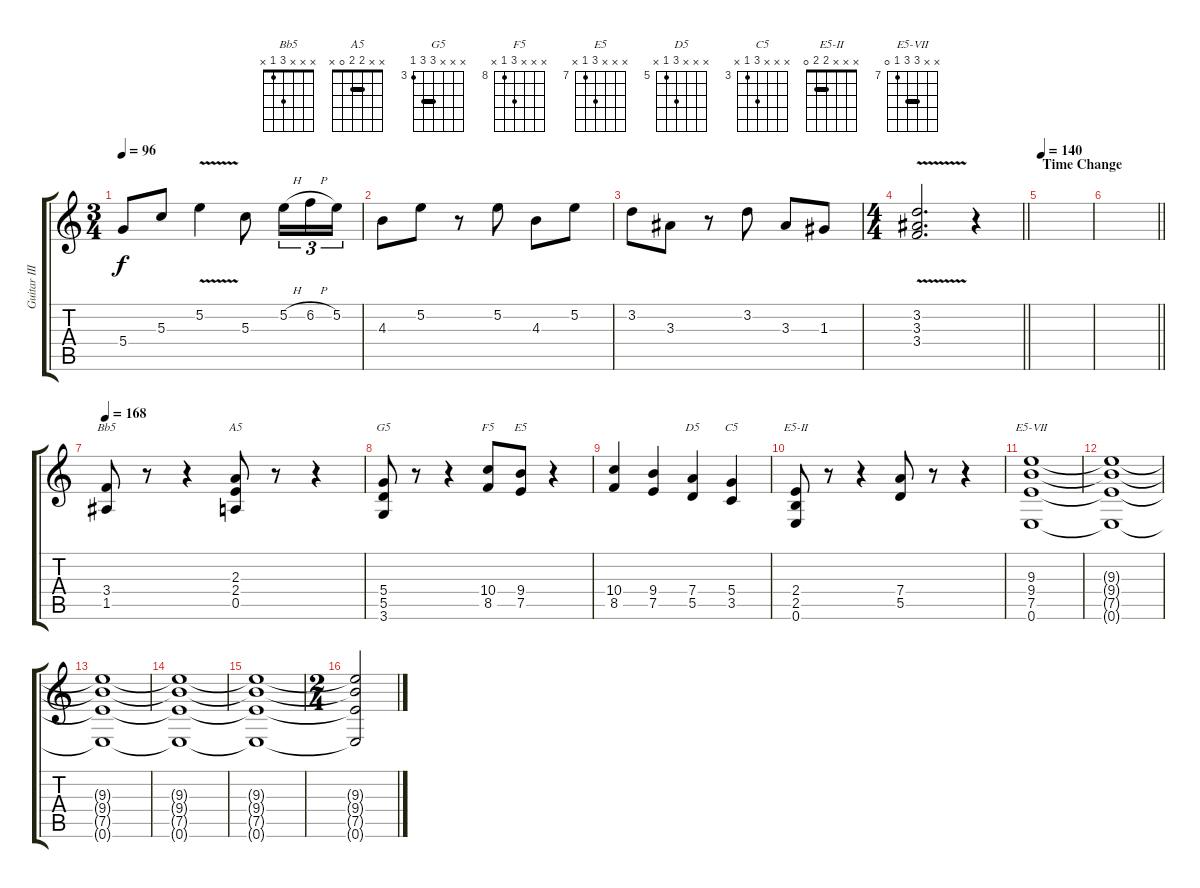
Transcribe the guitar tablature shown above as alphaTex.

\track ("Guitar III" "Guitar III") {instrument overdrivenguitar}
\staff {score tabs}
\tuning (E4 B3 G3 D3 A2 E2) {hide}
\chord ("Bb5" x x x 3 1 x)
\chord ("A5" x x 2 2 0 x) {barre 2}
\chord ("G5" x x x 5 5 3) {firstfret 3 barre 5}
\chord ("F5" x x x 10 8 x) {firstfret 8}
\chord ("E5" x x x 9 7 x) {firstfret 7}
\chord ("D5" x x x 7 5 x) {firstfret 5}
\chord ("C5" x x x 5 3 x) {firstfret 3}
\chord ("E5-II" x x x 2 2 0) {barre 2}
\chord ("E5-VII" x x 9 9 7 0) {firstfret 7 barre 9}
\ts (3 4)
\tempo 96
\clef g2
\ks c
5.4.8{dy f} 5.3.8 5.2{v}.4 5.3.8 5.2{h}.16{tu (3 2)} 6.2{h}.16{tu (3 2)} 5.2.16{tu (3 2)} |
4.3.8 5.2.8 r.8 5.2.8 4.3.8 5.2.8 |
3.2.8 3.3.8 r.8 3.2.8 3.3.8 1.3.8 |
\ts (4 4)
\barLineRight lightlight
(3.2{v} 3.3{v} 3.4{v}).2{d} r.4 |
\section ("" "Time Change")
\tempo 140
|
\barLineRight lightlight
|
\tempo 168
(3.4 1.5).8{ch "Bb5"} r.8 r.4 (2.3 2.4 0.5).8{ch "A5" beam merge} r.8{beam merge} r.4 |
(5.4 5.5 3.6).8{ch "G5"} r.8{beam merge} r.4{beam merge} (10.4 8.5).8{ch "F5" beam merge} (9.4 7.5).8{ch "E5" beam merge} r.4 |
(10.4 8.5).4 (9.4 7.5).4 (7.4 5.5).4{ch "D5"} (5.4 3.5).4{ch "C5"} |
(2.4 2.5 0.6).8{ch "E5-II"} r.8 r.4 (7.4 5.5).8 r.8{beam merge} r.4 |
(9.3 9.4 7.5 0.6).1{ch "E5-VII" volume 10} |
(9.3{t} 9.4{t} 7.5{t} 0.6{t}).1 |
(9.3{t} 9.4{t} 7.5{t} 0.6{t}).1{volume 8} |
(9.3{t} 9.4{t} 7.5{t} 0.6{t}).1 |
(9.3{t} 9.4{t} 7.5{t} 0.6{t}).1{volume 5} |
\ts (2 4)
(9.3{t} 9.4{t} 7.5{t} 0.6{t}).2
